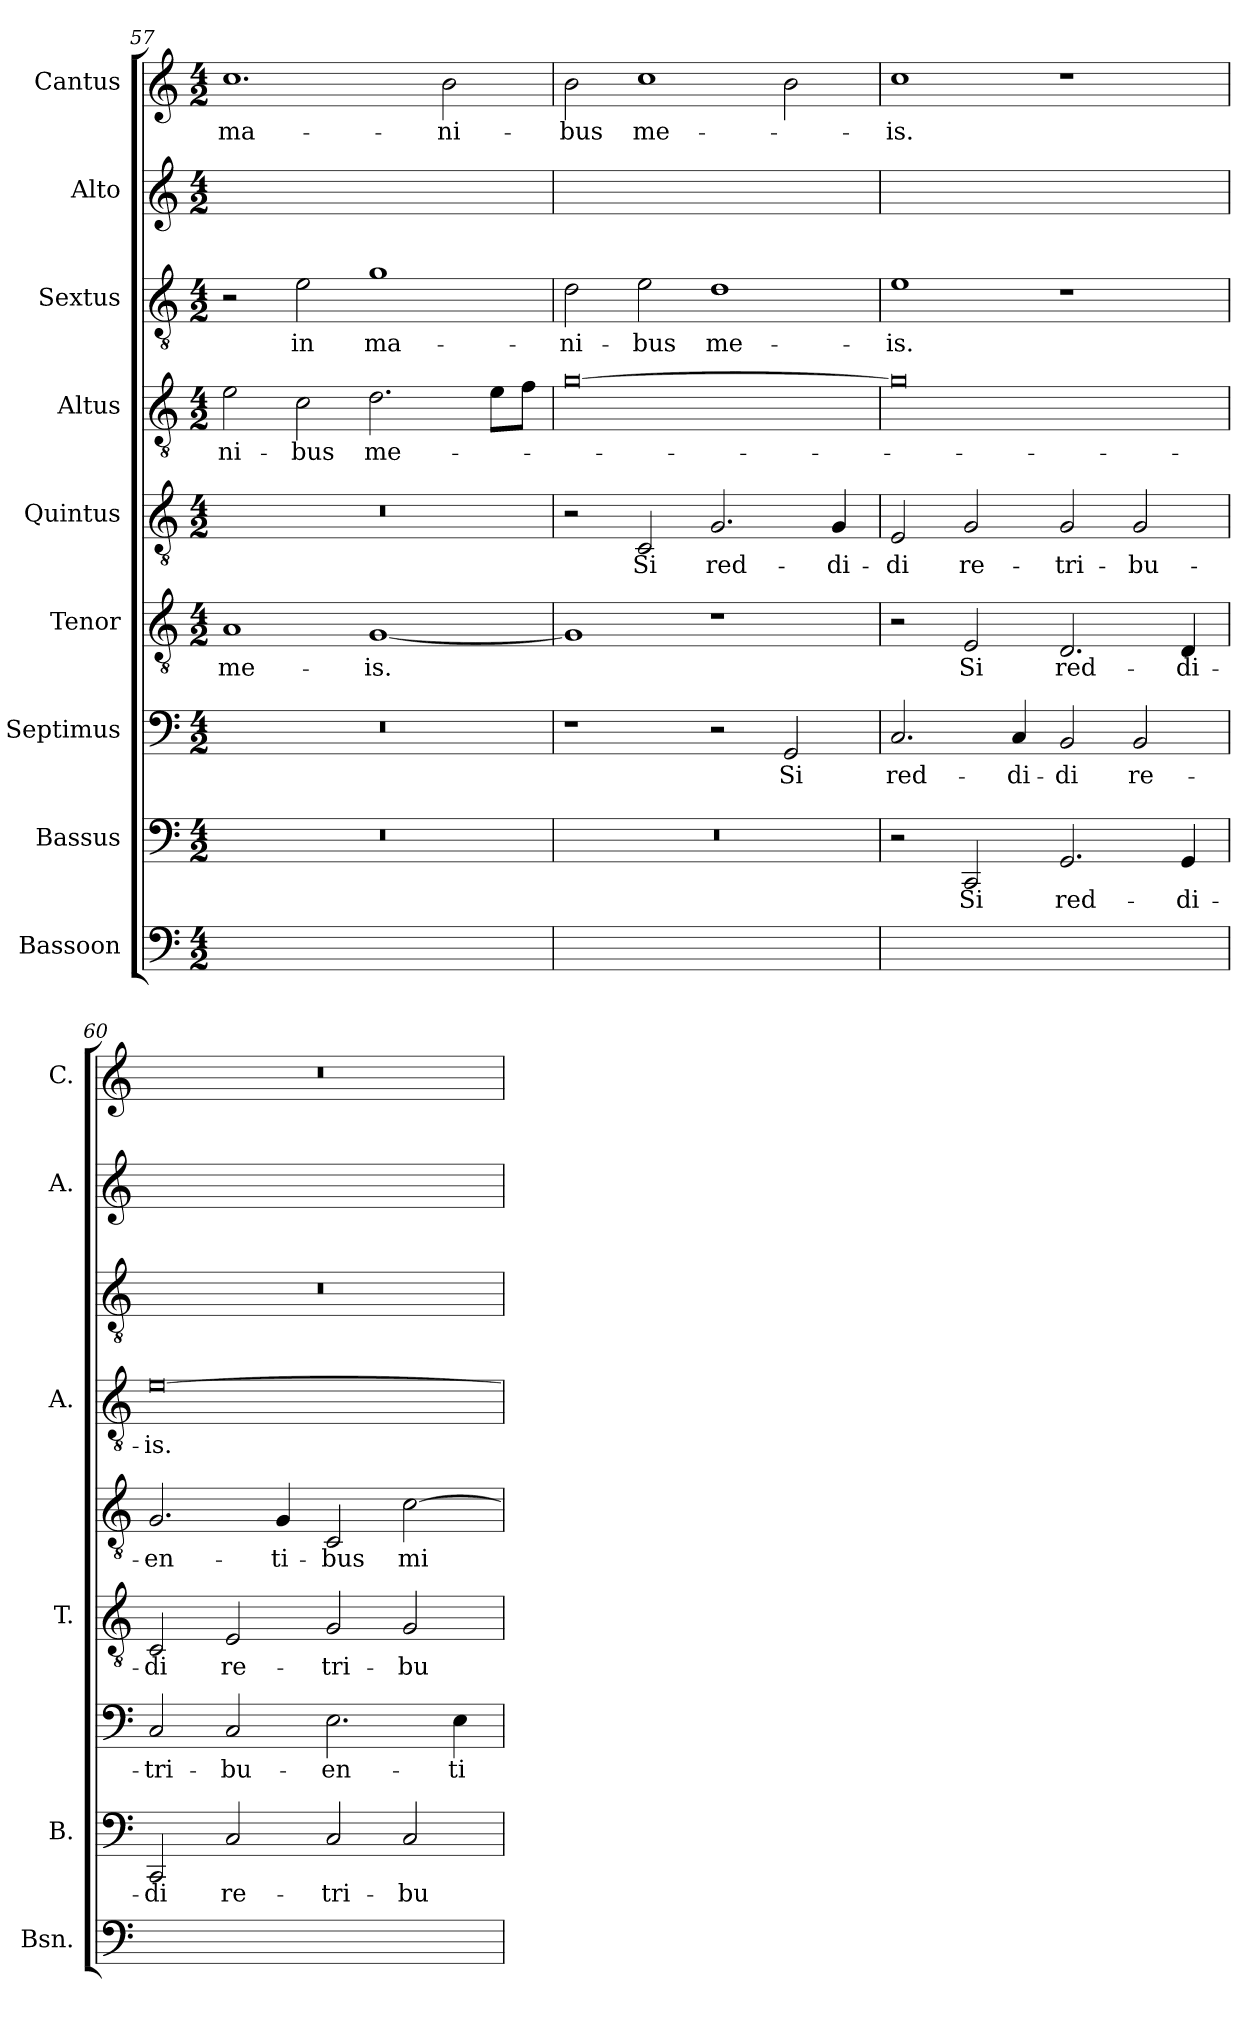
**kern	**text	**kern	**text	**kern	**text	**kern	**text	**kern	**text	**kern	**text	**kern	**text	**kern	**text	**kern	**text
*part9	*part9	*part8	*part8	*part7	*part7	*part6	*part6	*part5	*part5	*part4	*part4	*part3	*part3	*part2	*part2	*part1	*part1
*staff9	*staff9	*staff8	*staff8	*staff7	*staff7	*staff6	*staff6	*staff5	*staff5	*staff4	*staff4	*staff3	*staff3	*staff2	*staff2	*staff1	*staff1
*I"Bassoon	*	*I"Bassus	*	*I"Septimus	*	*I"Tenor	*	*I"Quintus	*	*I"Altus	*	*I"Sextus	*	*I"Alto	*	*I"Cantus	*
*I'Bsn.	*	*I'B.	*	*	*	*I'T.	*	*	*	*I'A.	*	*	*	*I'A.	*	*I'C.	*
*clefF4	*	*clefF4	*	*clefF4	*	*clefGv2	*	*clefGv2	*	*clefGv2	*	*clefGv2	*	*clefG2	*	*clefG2	*
*	*	*	*	*	*	*ITrd7c12	*	*ITrd7c12	*	*ITrd7c12	*	*ITrd7c12	*	*	*	*	*
*k[]	*	*k[]	*	*k[]	*	*k[]	*	*k[]	*	*k[]	*	*k[]	*	*k[]	*	*k[]	*
*C:	*	*C:	*	*C:	*	*C:	*	*C:	*	*C:	*	*C:	*	*C:	*	*C:	*
*M4/2	*	*M4/2	*	*M4/2	*	*M4/2	*	*M4/2	*	*M4/2	*	*M4/2	*	*M4/2	*	*M4/2	*
=57	=57	=57	=57	=57	=57	=57	=57	=57	=57	=57	=57	=57	=57	=57	=57	=57	=57
!	!	!LO:N:vis=1	!	!LO:N:vis=1	!	!	!LO:LY:b	!LO:N:vis=1	!	!	!LO:LY:b	!	!	!	!	!	!LO:LY:b
0ryy	.	0r	.	0r	.	1AA	me-	0r	.	2E\	-ni-	2r	.	1.ccyy	ma-	1.cc	ma-
!	!	!	!	!	!	!	!	!	!	!	!LO:LY:b	!	!LO:LY:b	!	!	!	!
.	.	.	.	.	.	.	.	.	.	2C\	-bus	2E\	in	.	.	.	.
!	!	!	!	!	!	!	!LO:LY:b	!	!	!	!LO:LY:b	!	!LO:LY:b	!	!	!	!
.	.	.	.	.	.	[<1GG	-is.	.	.	2.D\	me-	1G	ma-	.	.	.	.
!	!	!	!	!	!	!	!	!	!	!	!	!	!	!	!	!	!LO:LY:b
.	.	.	.	.	.	.	.	.	.	.	.	.	.	2b\yy	-ni-	2b\	-ni-
.	.	.	.	.	.	.	.	.	.	8E\L	.	.	.	.	.	.	.
.	.	.	.	.	.	.	.	.	.	8F\J	.	.	.	.	.	.	.
=58	=58	=58	=58	=58	=58	=58	=58	=58	=58	=58	=58	=58	=58	=58	=58	=58	=58
!	!	!LO:N:vis=1	!	!	!	!	!	!	!	!	!	!	!LO:LY:b	!	!	!	!LO:LY:b
0ryy	.	0r	.	1r	.	1GG]	.	2r	.	[>0G	.	2D\	-ni-	2b\yy	-bus	2b\	-bus
!	!	!	!	!	!	!	!	!	!LO:LY:b	!	!	!	!LO:LY:b	!	!	!	!LO:LY:b
.	.	.	.	.	.	.	.	2CC/	Si	.	.	2E\	-bus	1ccyy	me-	1cc	me-
!	!	!	!	!	!	!	!	!	!LO:LY:b	!	!	!	!LO:LY:b	!	!	!	!
.	.	.	.	2r	.	1r	.	2.GG/	red-	.	.	1D	me-	.	.	.	.
!	!	!	!	!	!LO:LY:b	!	!	!	!	!	!	!	!	!	!	!	!
.	.	.	.	2GG/	Si	.	.	.	.	.	.	.	.	2b\yy	.	2b\	.
!	!	!	!	!	!	!	!	!	!LO:LY:b	!	!	!	!	!	!	!	!
.	.	.	.	.	.	.	.	4GG/	-di-	.	.	.	.	.	.	.	.
!!LO:LB:g=z
=59	=59	=59	=59	=59	=59	=59	=59	=59	=59	=59	=59	=59	=59	=59	=59	=59	=59
!	!	!	!	!	!LO:LY:b	!	!	!	!LO:LY:b	!	!	!	!LO:LY:b	!	!	!	!LO:LY:b
2ryy	.	2r	.	2.C/	red-	2r	.	2EE/	-di	0G]	.	1E	-is.	1ccyy	-is.	1cc	-is.
!	!	!	!LO:LY:b	!	!	!	!LO:LY:b	!	!LO:LY:b	!	!	!	!	!	!	!	!
2CC/yy	Si	2CC/	Si	.	.	2EE/	Si	2GG/	re-	.	.	.	.	.	.	.	.
!	!	!	!	!	!LO:LY:b	!	!	!	!	!	!	!	!	!	!	!	!
.	.	.	.	4C/	-di-	.	.	.	.	.	.	.	.	.	.	.	.
!	!	!	!LO:LY:b	!	!LO:LY:b	!	!LO:LY:b	!	!LO:LY:b	!	!	!	!	!	!	!	!
2.GG/yy	red-	2.GG/	red-	2BB/	-di	2.DD/	red-	2GG/	-tri-	.	.	1r	.	1ryy	.	1r	.
!	!	!	!	!	!LO:LY:b	!	!	!	!LO:LY:b	!	!	!	!	!	!	!	!
.	.	.	.	2BB/	re-	.	.	2GG/	-bu-	.	.	.	.	.	.	.	.
!	!	!	!LO:LY:b	!	!	!	!LO:LY:b	!	!	!	!	!	!	!	!	!	!
4GG/yy	-di-	4GG/	-di-	.	.	4DD/	-di-	.	.	.	.	.	.	.	.	.	.
=60	=60	=60	=60	=60	=60	=60	=60	=60	=60	=60	=60	=60	=60	=60	=60	=60	=60
!	!	!	!LO:LY:b	!	!LO:LY:b	!	!LO:LY:b	!	!LO:LY:b	!	!LO:LY:b	!LO:N:vis=1	!	!	!	!LO:N:vis=1	!
2CC/yy	-di	2CC/	-di	2C/	-tri-	2CC/	-di	2.GG/	-en-	[>0E	-is.	0r	.	0ryy	.	0r	.
!	!	!	!LO:LY:b	!	!LO:LY:b	!	!LO:LY:b	!	!	!	!	!	!	!	!	!	!
2C/yy	re-	2C/	re-	2C/	-bu-	2EE/	re-	.	.	.	.	.	.	.	.	.	.
!	!	!	!	!	!	!	!	!	!LO:LY:b	!	!	!	!	!	!	!	!
.	.	.	.	.	.	.	.	4GG/	-ti-	.	.	.	.	.	.	.	.
!	!	!	!LO:LY:b	!	!LO:LY:b	!	!LO:LY:b	!	!LO:LY:b	!	!	!	!	!	!	!	!
2C/yy	-tri-	2C/	-tri-	2.E\	-en-	2GG/	-tri-	2CC/	-bus	.	.	.	.	.	.	.	.
!	!	!	!LO:LY:b	!	!	!	!LO:LY:b	!	!LO:LY:b	!	!	!	!	!	!	!	!
2C/yy	-bu-	2C/	-bu-	.	.	2GG/	-bu-	[>2C\	mi-	.	.	.	.	.	.	.	.
!	!	!	!	!	!LO:LY:b	!	!	!	!	!	!	!	!	!	!	!	!
.	.	.	.	4E\	-ti-	.	.	.	.	.	.	.	.	.	.	.	.
=	=	=	=	=	=	=	=	=	=	=	=	=	=	=	=	=	=
*-	*-	*-	*-	*-	*-	*-	*-	*-	*-	*-	*-	*-	*-	*-	*-	*-	*-
